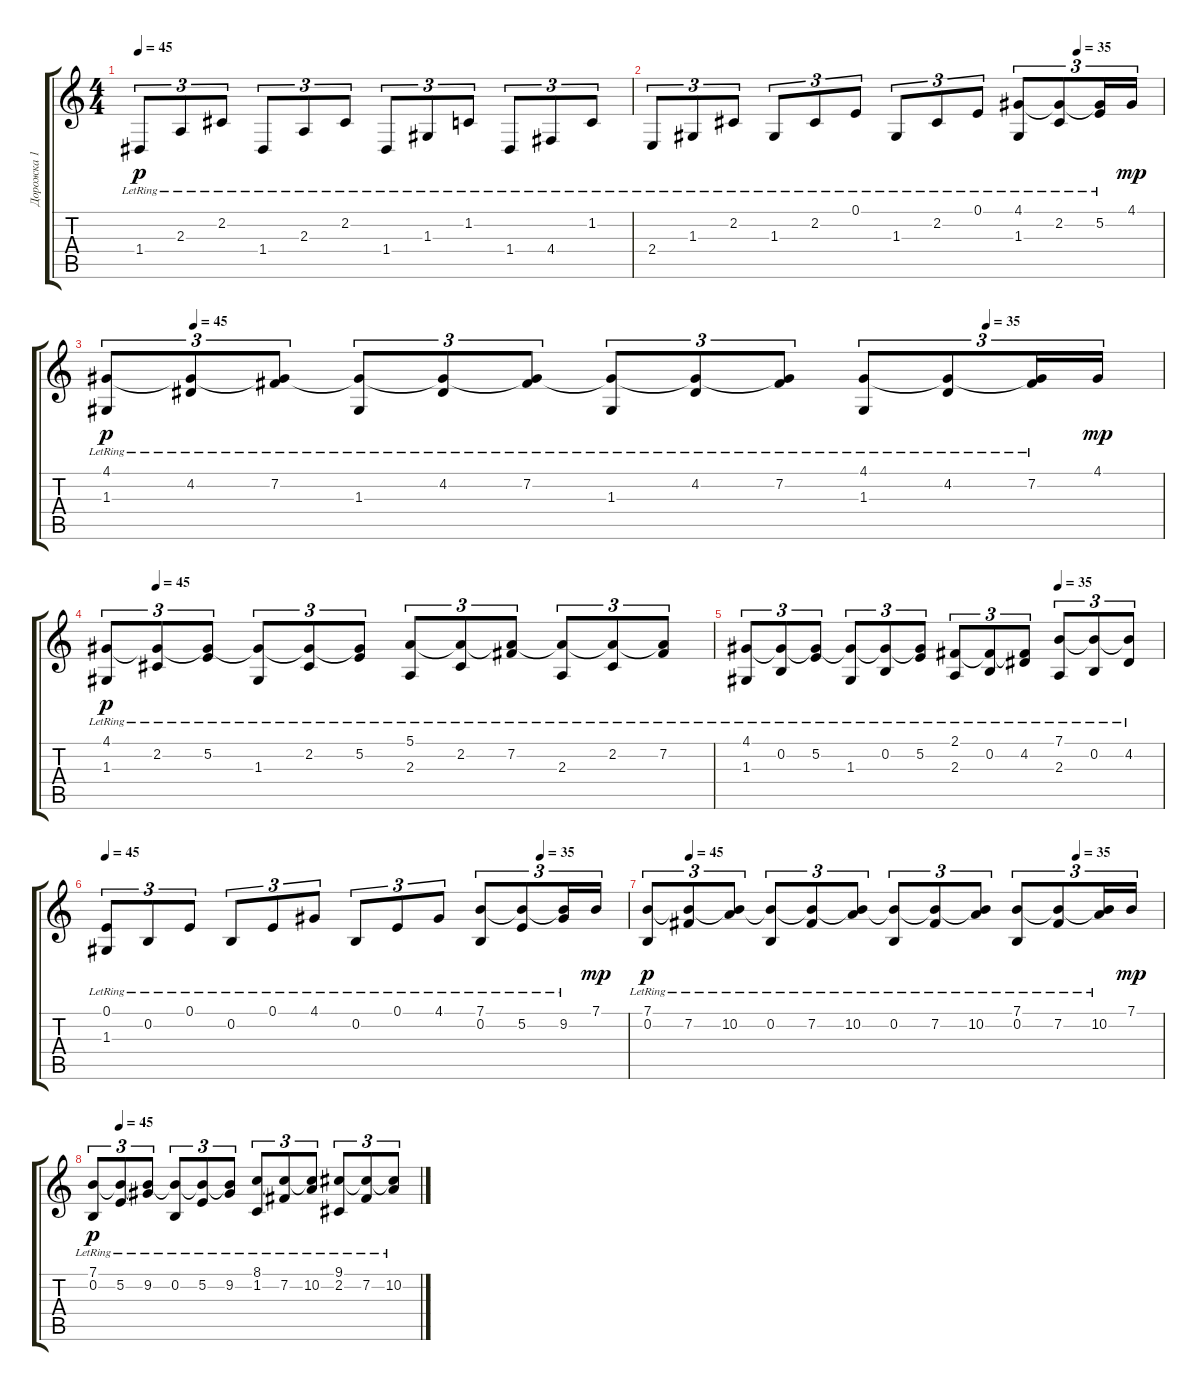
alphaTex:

\track ("Дорожка 1" "Дорожка 1") {instrument acousticgrandpiano}
\staff {score tabs}
\tuning (E4 B3 G3 D3 A2 E2) {hide}
\ts (4 4)
\tempo 45
\clef g2
\ks c
1.4{lr}.8{tu (3 2) dy p} 2.3{lr}.8{tu (3 2)} 2.2{lr}.8{tu (3 2)} 1.4{lr}.8{tu (3 2)} 2.3{lr}.8{tu (3 2)} 2.2{lr}.8{tu (3 2)} 1.4{lr}.8{tu (3 2)} 1.3{lr}.8{tu (3 2)} 1.2{lr}.8{tu (3 2)} 1.4{lr}.8{tu (3 2)} 4.4{lr}.8{tu (3 2)} 1.2{lr}.8{tu (3 2)} |
\tempo (35 0.8333333333333334)
2.4{lr}.8{tu (3 2)} 1.3{lr}.8{tu (3 2)} 2.2{lr}.8{tu (3 2)} 1.3{lr}.8{tu (3 2)} 2.2{lr}.8{tu (3 2)} 0.1{lr}.8{tu (3 2)} 1.3{lr}.8{tu (3 2)} 2.2{lr}.8{tu (3 2)} 0.1{lr}.8{tu (3 2)} (4.1 1.3{lr}).8{tu (3 2)} (4.1{t} 2.2{lr}).8{tu (3 2)} (4.1{t} 5.2{lr}).16{tu (3 2)} 4.1.16{tu (3 2) dy mp} |
\tempo (45 0.08333333333333333)
\tempo (35 0.8333333333333334)
(4.1 1.3{lr}).8{tu (3 2) dy p} (4.1{t} 4.2{lr}).8{tu (3 2)} (4.1{t} 7.2{lr}).8{tu (3 2)} (4.1{t} 1.3{lr}).8{tu (3 2)} (4.1{t} 4.2{lr}).8{tu (3 2)} (4.1{t} 7.2{lr}).8{tu (3 2)} (4.1{t} 1.3{lr}).8{tu (3 2)} (4.1{t} 4.2{lr}).8{tu (3 2)} (4.1{t} 7.2{lr}).8{tu (3 2)} (4.1 1.3{lr}).8{tu (3 2)} (4.1{t} 4.2{lr}).8{tu (3 2)} (4.1{t} 7.2{lr}).16{tu (3 2)} 4.1.16{tu (3 2) dy mp} |
\tempo (45 0.08333333333333333)
(4.1 1.3{lr}).8{tu (3 2) dy p} (4.1{t} 2.2{lr}).8{tu (3 2)} (4.1{t} 5.2{lr}).8{tu (3 2)} (4.1{t} 1.3{lr}).8{tu (3 2)} (4.1{t} 2.2{lr}).8{tu (3 2)} (4.1{t} 5.2{lr}).8{tu (3 2)} (5.1 2.3{lr}).8{tu (3 2)} (5.1{t} 2.2{lr}).8{tu (3 2)} (5.1{t} 7.2{lr}).8{tu (3 2)} (5.1{t} 2.3{lr}).8{tu (3 2)} (5.1{t} 2.2{lr}).8{tu (3 2)} (5.1{t} 7.2{lr}).8{tu (3 2)} |
\tempo (35 0.75)
(4.1 1.3{lr}).8{tu (3 2)} (4.1{t} 0.2{lr}).8{tu (3 2)} (4.1{t} 5.2{lr}).8{tu (3 2)} (4.1{t} 1.3{lr}).8{tu (3 2)} (4.1{t} 0.2{lr}).8{tu (3 2)} (4.1{t} 5.2{lr}).8{tu (3 2)} (2.1 2.3{lr}).8{tu (3 2)} (2.1{t} 0.2{lr}).8{tu (3 2)} (2.1{t} 4.2{lr}).8{tu (3 2)} (7.1 2.3{lr}).8{tu (3 2)} (7.1{t} 0.2{lr}).8{tu (3 2)} (7.1{t} 4.2{lr}).8{tu (3 2)} |
\tempo 45
\tempo (35 0.8333333333333334)
(0.1 1.3{lr}).8{tu (3 2)} 0.2{lr}.8{tu (3 2)} 0.1{lr}.8{tu (3 2)} 0.2{lr}.8{tu (3 2)} 0.1{lr}.8{tu (3 2)} 4.1{lr}.8{tu (3 2)} 0.2{lr}.8{tu (3 2)} 0.1{lr}.8{tu (3 2)} 4.1{lr}.8{tu (3 2)} (7.1 0.2{lr}).8{tu (3 2)} (7.1{t} 5.2{lr}).8{tu (3 2)} (7.1{t} 9.2{lr}).16{tu (3 2)} 7.1.16{tu (3 2) dy mp} |
\tempo (45 0.08333333333333333)
\tempo (35 0.8333333333333334)
(7.1 0.2{lr}).8{tu (3 2) dy p} (7.1{t} 7.2{lr}).8{tu (3 2)} (7.1{t} 10.2{lr}).8{tu (3 2)} (7.1{t} 0.2{lr}).8{tu (3 2)} (7.1{t} 7.2{lr}).8{tu (3 2)} (7.1{t} 10.2{lr}).8{tu (3 2)} (7.1{t} 0.2{lr}).8{tu (3 2)} (7.1{t} 7.2{lr}).8{tu (3 2)} (7.1{t} 10.2{lr}).8{tu (3 2)} (7.1 0.2{lr}).8{tu (3 2)} (7.1{t} 7.2{lr}).8{tu (3 2)} (7.1{t} 10.2{lr}).16{tu (3 2)} 7.1.16{tu (3 2) dy mp} |
\tempo (45 0.08333333333333333)
(7.1 0.2{lr}).8{tu (3 2) dy p} (7.1{t} 5.2{lr}).8{tu (3 2)} (7.1{t} 9.2{lr}).8{tu (3 2)} (7.1{t} 0.2{lr}).8{tu (3 2)} (7.1{t} 5.2{lr}).8{tu (3 2)} (7.1{t} 9.2{lr}).8{tu (3 2)} (8.1 1.2{lr}).8{tu (3 2)} (8.1{t} 7.2{lr}).8{tu (3 2)} (8.1{t} 10.2{lr}).8{tu (3 2)} (9.1 2.2{lr}).8{tu (3 2)} (9.1{t} 7.2{lr}).8{tu (3 2)} (9.1{t} 10.2{lr}).8{tu (3 2)}
